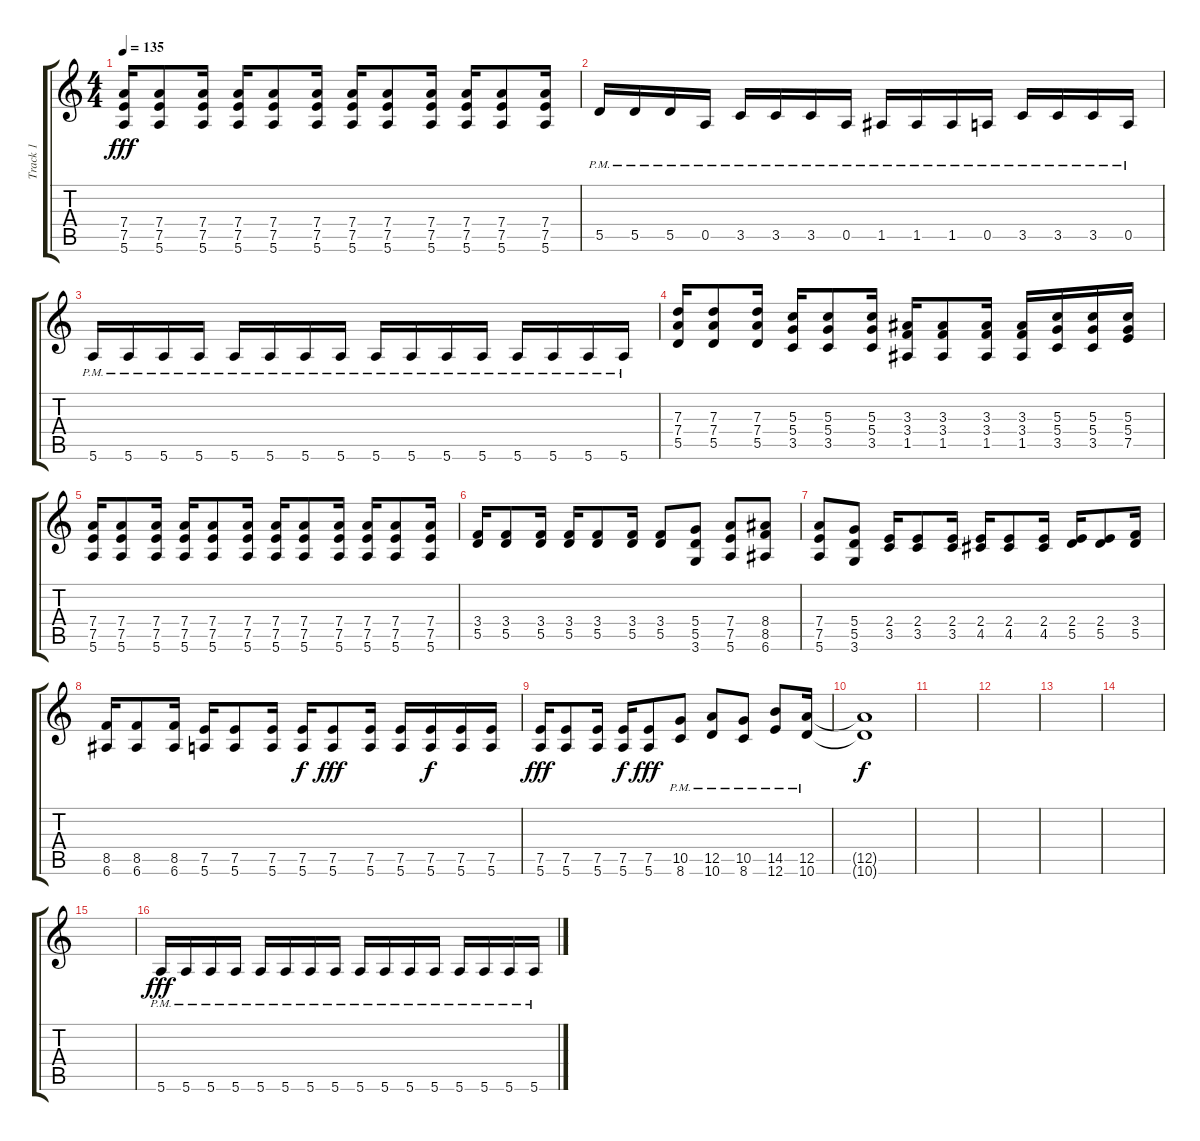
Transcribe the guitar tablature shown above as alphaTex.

\track ("Track 1" "Track 1") {instrument overdrivenguitar}
\staff {score tabs}
\tuning (E4 B3 G3 D3 A2 E2) {hide}
\ts (4 4)
\tempo 135
\clef g2
\ks c
(7.4 7.5 5.6).16{dy fff} (7.4 7.5 5.6).8 (7.4 7.5 5.6).16 (7.4 7.5 5.6).16 (7.4 7.5 5.6).8 (7.4 7.5 5.6).16 (7.4 7.5 5.6).16 (7.4 7.5 5.6).8 (7.4 7.5 5.6).16 (7.4 7.5 5.6).16 (7.4 7.5 5.6).8 (7.4 7.5 5.6).16 |
5.5{pm}.16 5.5{pm}.16 5.5{pm}.16 0.5{pm}.16 3.5{pm}.16 3.5{pm}.16 3.5{pm}.16 0.5{pm}.16 1.5{pm}.16 1.5{pm}.16 1.5{pm}.16 0.5{pm}.16 3.5{pm}.16 3.5{pm}.16 3.5{pm}.16 0.5{pm}.16 |
5.6{pm}.16 5.6{pm}.16 5.6{pm}.16 5.6{pm}.16 5.6{pm}.16 5.6{pm}.16 5.6{pm}.16 5.6{pm}.16 5.6{pm}.16 5.6{pm}.16 5.6{pm}.16 5.6{pm}.16 5.6{pm}.16 5.6{pm}.16 5.6{pm}.16 5.6{pm}.16 |
(7.3 7.4 5.5).16 (7.3 7.4 5.5).8 (7.3 7.4 5.5).16 (5.3 5.4 3.5).16 (5.3 5.4 3.5).8 (5.3 5.4 3.5).16 (3.3 3.4 1.5).16 (3.3 3.4 1.5).8 (3.3 3.4 1.5).16 (3.3 3.4 1.5).16 (5.3 5.4 3.5).16 (5.3 5.4 3.5).16 (5.3 5.4 7.5).16 |
(7.4 7.5 5.6).16 (7.4 7.5 5.6).8 (7.4 7.5 5.6).16 (7.4 7.5 5.6).16 (7.4 7.5 5.6).8 (7.4 7.5 5.6).16 (7.4 7.5 5.6).16 (7.4 7.5 5.6).8 (7.4 7.5 5.6).16 (7.4 7.5 5.6).16 (7.4 7.5 5.6).8 (7.4 7.5 5.6).16 |
(3.4 5.5).16 (3.4 5.5).8 (3.4 5.5).16 (3.4 5.5).16 (3.4 5.5).8 (3.4 5.5).16 (3.4 5.5).8 (5.4 5.5 3.6).8 (7.4 7.5 5.6).8 (8.4 8.5 6.6).8 |
(7.4 7.5 5.6).8 (5.4 5.5 3.6).8 (2.4 3.5).16 (2.4 3.5).8 (2.4 3.5).16 (2.4 4.5).16 (2.4 4.5).8 (2.4 4.5).16 (2.4 5.5).16 (2.4 5.5).8 (3.4 5.5).16 |
(8.5 6.6).16 (8.5 6.6).8 (8.5 6.6).16 (7.5 5.6).16 (7.5 5.6).8 (7.5 5.6).16 (7.5 5.6).16{dy f} (7.5 5.6).8{dy fff} (7.5 5.6).16 (7.5 5.6).16 (7.5 5.6).16{dy f} (7.5 5.6).16 (7.5 5.6).16 |
(7.5 5.6).16{dy fff} (7.5 5.6).8 (7.5 5.6).16 (7.5 5.6).16{dy f} (7.5 5.6).8{dy fff} (10.5 8.6{pm}).8 (12.5 10.6{pm}).8 (10.5 8.6{pm}).8 (14.5 12.6{pm}).8 (12.5 10.6{pm}).16 |
(12.5{t} 10.6{t}).1{dy f} |
|
|
|
|
|
5.6{pm}.16{dy fff} 5.6{pm}.16 5.6{pm}.16 5.6{pm}.16 5.6{pm}.16 5.6{pm}.16 5.6{pm}.16 5.6{pm}.16 5.6{pm}.16 5.6{pm}.16 5.6{pm}.16 5.6{pm}.16 5.6{pm}.16 5.6{pm}.16 5.6{pm}.16 5.6{pm}.16
